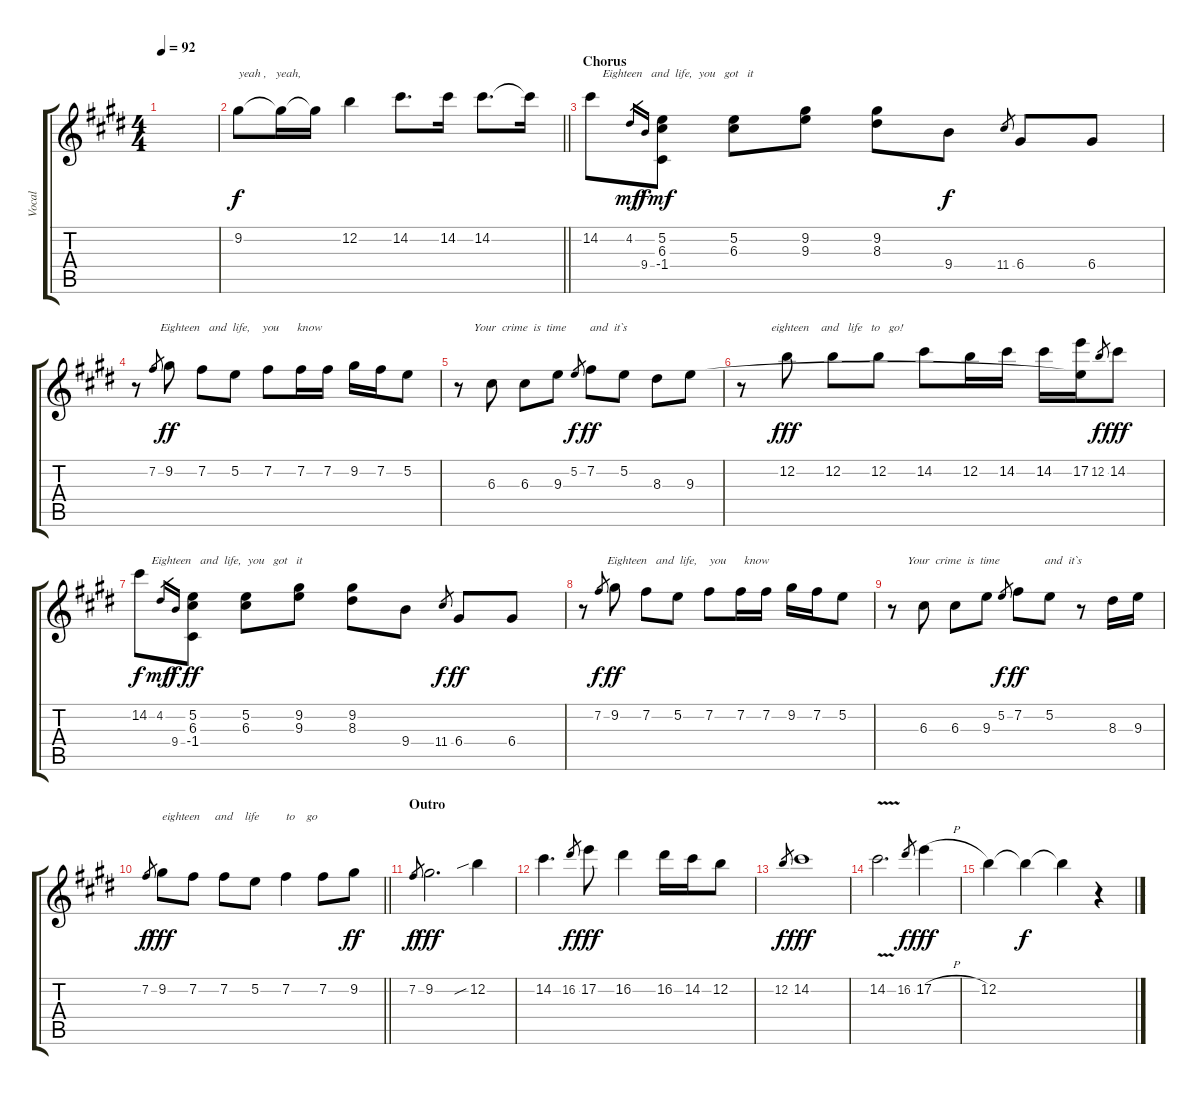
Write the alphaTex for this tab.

\track ("Vocal" "Vocal") {instrument overdrivenguitar}
\staff {score tabs}
\tuning (E4 B3 G3 D3 A2 E2) {hide}
\ts (4 4)
\tempo 92
\clef g2
\ks e
|
\barLineRight lightlight
9.2.8{txt "yeah ,   yeah,   "} 9.2{t}.16 9.2{t}.16 12.2.4 14.2.8{d} 14.2.16 14.2.8{d} 14.2{t}.16 |
\section ("" "Chorus")
14.2.8{txt "    Eighteen   and  life,  you   got   it"} 4.2.16{gr dy mf} 9.4.16{gr dy f} (5.2 6.3 -1.4).8{dy mf} (5.2 6.3).8 (9.2 9.3).8 (9.2 8.3).8 9.4.8{dy f} 11.4.8{gr} 6.4.8 6.4.8 |
r.8{txt "        Eighteen   and  life,    you      know"} 7.2.8{gr} 9.2.8{dy ff} 7.2.8 5.2.8 7.2.8 7.2.16 7.2.16 9.2.16 7.2.16 5.2.8 |
r.8{txt "     Your  crime  is  time        and  it`s"} 6.3.8 6.3.8 9.3.8 5.2.8{gr dy f} 7.2.8{dy ff} 5.2.8 8.3.8 9.3.8 |
r.8{txt "          eighteen    and   life   to   go!"} 12.2.8{dy fff} 12.2.8 12.2.8 14.2.8 12.2.16 14.2.16 14.2.16 (17.2 9.3{t}).16 12.2.8{gr dy f} 14.2.8{dy fff} |
14.2.8{txt "    Eighteen   and  life,  you   got   it" dy f} 4.2.16{gr dy mf} 9.4.16{gr dy f} (5.2 6.3 -1.4).8{dy ff} (5.2 6.3).8 (9.2 9.3).8 (9.2 8.3).8 9.4.8 11.4.8{gr dy f} 6.4.8{dy ff} 6.4.8 |
r.8{txt "        Eighteen   and  life,    you      know"} 7.2.8{gr dy f} 9.2.8{dy ff} 7.2.8 5.2.8 7.2.8 7.2.16 7.2.16 9.2.16 7.2.16 5.2.8 |
r.8{txt "     Your  crime  is  time               and  it`s"} 6.3.8 6.3.8 9.3.8 5.2.8{gr dy f} 7.2.8{dy ff} 5.2.8 r.8 8.3.16 9.3.16 |
\barLineRight lightlight
7.2.8{gr dy f} 9.2.8{txt "eighteen     and    life         to    go" dy fff} 7.2.8 7.2.8 5.2.8 7.2.4 7.2.8 9.2.8{dy ff} |
\section ("" "Outro")
7.2.8{gr dy f} 9.2.2{d dy fff} 12.2{sib}.4 |
14.2.4{d} 16.2.8{gr dy f} 17.2.8{dy fff} 16.2.4 16.2.16 14.2.16 12.2.8 |
12.2.8{gr dy f} 14.2.1{dy fff} |
14.2{v}.2{d} 16.2.8{gr dy f} 17.2{h}.4{dy fff} |
12.2.4 12.2{t}.4{dy f} 12.2{t}.4 r.4
